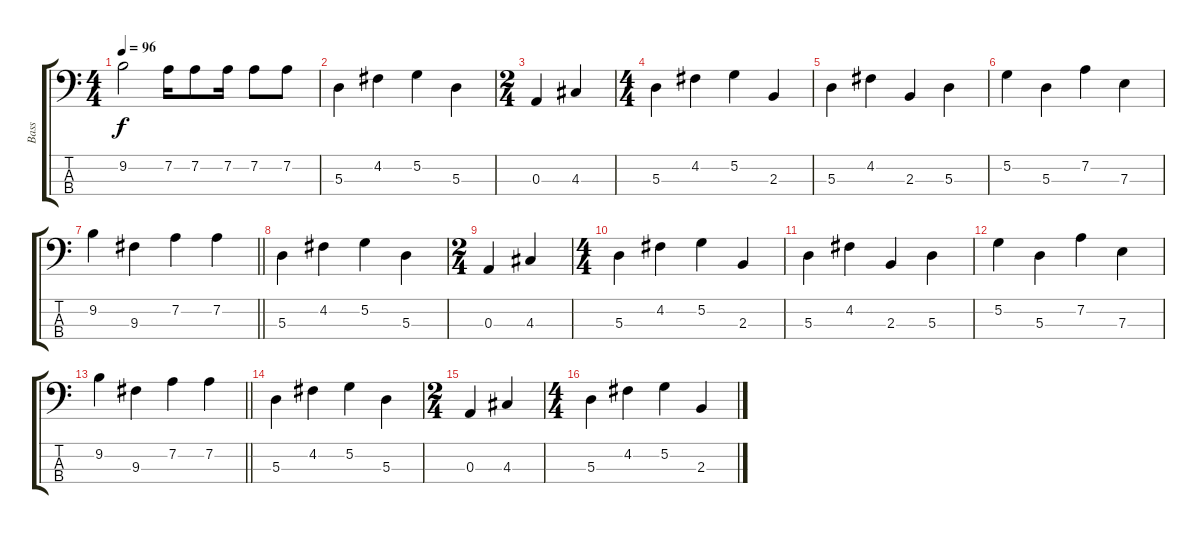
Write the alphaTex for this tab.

\track ("Bass" "Bass") {instrument electricbassfinger}
\staff {score tabs}
\tuning (G2 D2 A1 E1) {hide}
\ts (4 4)
\tempo 96
\clef f4
\ks c
9.2.2{dy f} 7.2.16 7.2.8 7.2.16 7.2.8 7.2.8 |
5.3.4 4.2.4 5.2.4 5.3.4 |
\ts (2 4)
0.3.4 4.3.4 |
\ts (4 4)
5.3.4 4.2.4 5.2.4 2.3.4 |
5.3.4 4.2.4 2.3.4 5.3.4 |
5.2.4 5.3.4 7.2.4 7.3.4 |
\barLineRight lightlight
9.2.4 9.3.4 7.2.4 7.2.4 |
5.3.4 4.2.4 5.2.4 5.3.4 |
\ts (2 4)
0.3.4 4.3.4 |
\ts (4 4)
5.3.4 4.2.4 5.2.4 2.3.4 |
5.3.4 4.2.4 2.3.4 5.3.4 |
5.2.4 5.3.4 7.2.4 7.3.4 |
\barLineRight lightlight
9.2.4 9.3.4 7.2.4 7.2.4 |
5.3.4 4.2.4 5.2.4 5.3.4 |
\ts (2 4)
0.3.4 4.3.4 |
\ts (4 4)
5.3.4 4.2.4 5.2.4 2.3.4
